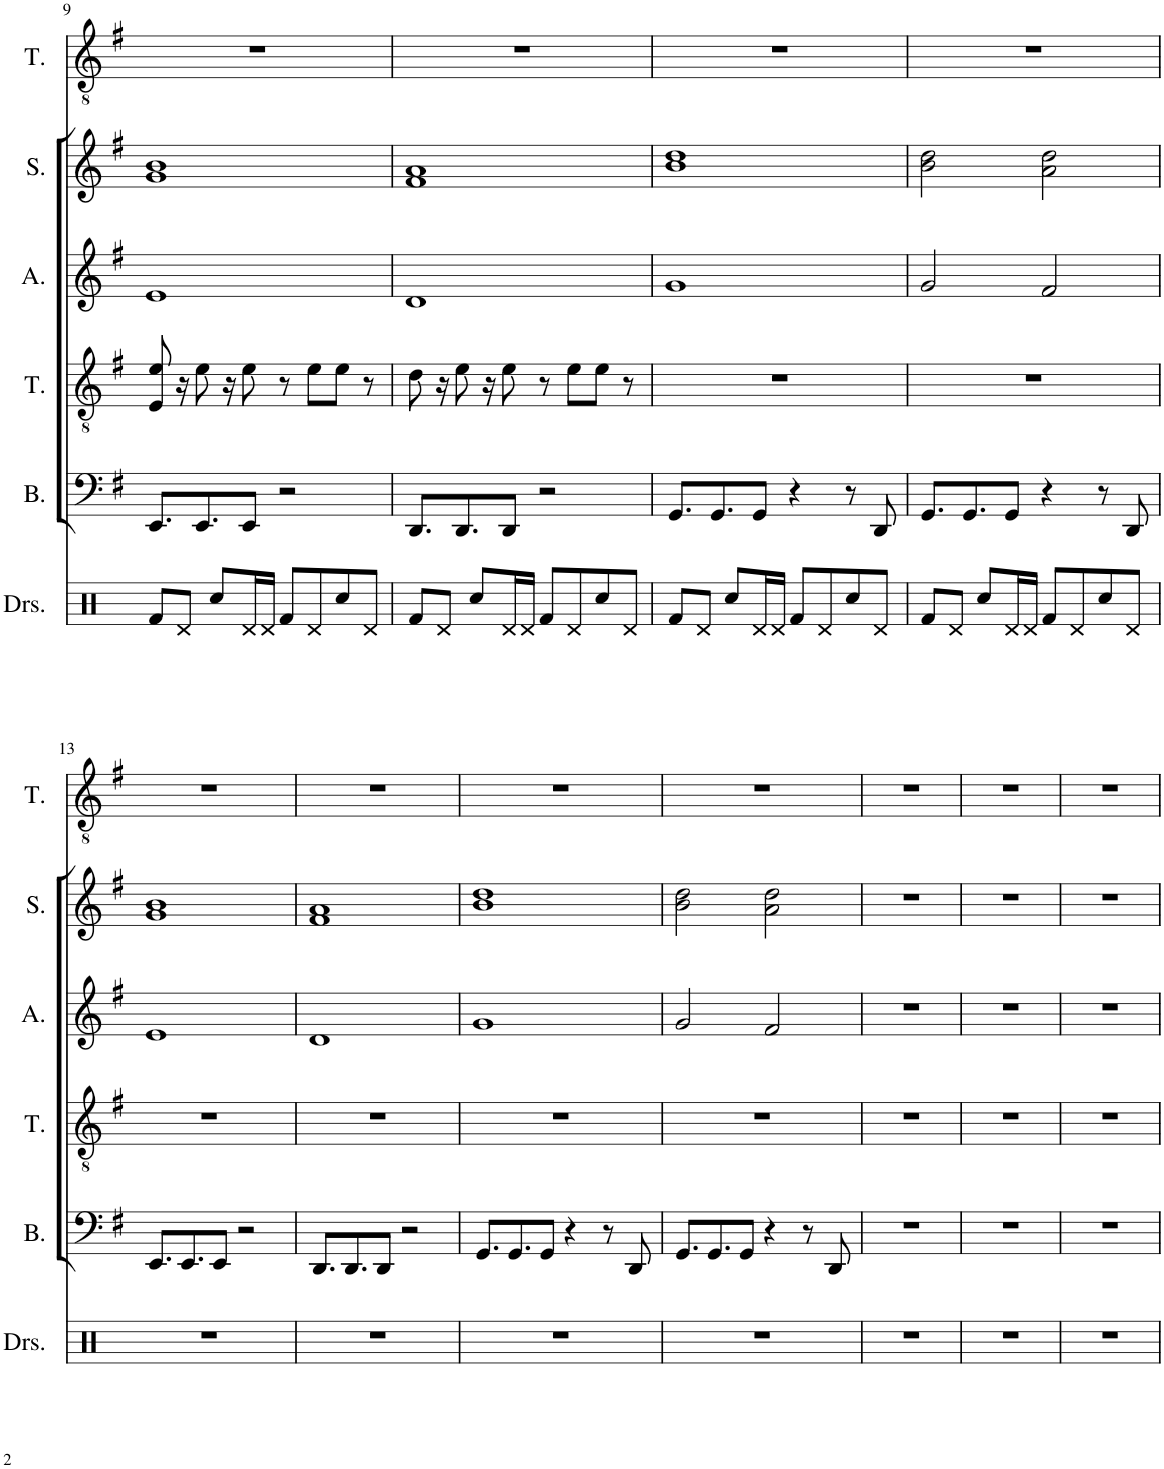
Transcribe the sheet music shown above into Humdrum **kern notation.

**kern	**kern	**kern	**kern	**kern	**kern
*part6	*part5	*part4	*part3	*part2	*part1
*staff6	*staff5	*staff4	*staff3	*staff2	*staff1
*I"Drumset	*I"Bass	*I"Tenor	*I"Alto	*I"Soprano	*I"Tenor
*I'Drs.	*I'B.	*I'T.	*I'A.	*I'S.	*I'T.
!!LO:PB:g=z
*clefX	*clefF4	*clefGv2	*clefG2	*clefG2	*clefGv2
*k[]	*k[f#]	*k[f#]	*k[f#]	*k[f#]	*k[f#]
*M4/4	*M4/4	*M4/4	*M4/4	*M4/4	*M4/4
=9	=9	=9	=9	=9	=9
8Rf/L	8.EE/L	8E/ 8e/	1e	1g 1b	1r
8Rd/J	.	16r	.	.	.
.	8.EE/	8e\	.	.	.
8Rcc/L	.	.	.	.	.
.	.	16r	.	.	.
16Rd/L	8EE/J	8e\	.	.	.
16Rd/JJ	.	.	.	.	.
8Rf/L	2r	8r	.	.	.
8Rd/	.	8e\L	.	.	.
8Rcc/	.	8e\J	.	.	.
8Rd/J	.	8r	.	.	.
=10	=10	=10	=10	=10	=10
8Rf/L	8.DD/L	8d\	1d	1f# 1a	1r
8Rd/J	.	16r	.	.	.
.	8.DD/	8e\	.	.	.
8Rcc/L	.	.	.	.	.
.	.	16r	.	.	.
16Rd/L	8DD/J	8e\	.	.	.
16Rd/JJ	.	.	.	.	.
8Rf/L	2r	8r	.	.	.
8Rd/	.	8e\L	.	.	.
8Rcc/	.	8e\J	.	.	.
8Rd/J	.	8r	.	.	.
=11	=11	=11	=11	=11	=11
8Rf/L	8.GG/L	1r	1g	1b 1dd	1r
8Rd/J	.	.	.	.	.
.	8.GG/	.	.	.	.
8Rcc/L	.	.	.	.	.
16Rd/L	8GG/J	.	.	.	.
16Rd/JJ	.	.	.	.	.
8Rf/L	4r	.	.	.	.
8Rd/	.	.	.	.	.
8Rcc/	8r	.	.	.	.
8Rd/J	8DD/	.	.	.	.
=12	=12	=12	=12	=12	=12
8Rf/L	8.GG/L	1r	2g/	2b\ 2dd\	1r
8Rd/J	.	.	.	.	.
.	8.GG/	.	.	.	.
8Rcc/L	.	.	.	.	.
16Rd/L	8GG/J	.	.	.	.
16Rd/JJ	.	.	.	.	.
8Rf/L	4r	.	2f#/	2a\ 2dd\	.
8Rd/	.	.	.	.	.
8Rcc/	8r	.	.	.	.
8Rd/J	8DD/	.	.	.	.
!!LO:LB:g=z
=13	=13	=13	=13	=13	=13
1r	8.EE/L	1r	1e	1g 1b	1r
.	8.EE/	.	.	.	.
.	8EE/J	.	.	.	.
.	2r	.	.	.	.
=14	=14	=14	=14	=14	=14
1r	8.DD/L	1r	1d	1f# 1a	1r
.	8.DD/	.	.	.	.
.	8DD/J	.	.	.	.
.	2r	.	.	.	.
=15	=15	=15	=15	=15	=15
1r	8.GG/L	1r	1g	1b 1dd	1r
.	8.GG/	.	.	.	.
.	8GG/J	.	.	.	.
.	4r	.	.	.	.
.	8r	.	.	.	.
.	8DD/	.	.	.	.
=16	=16	=16	=16	=16	=16
1r	8.GG/L	1r	2g/	2b\ 2dd\	1r
.	8.GG/	.	.	.	.
.	8GG/J	.	.	.	.
.	4r	.	2f#/	2a\ 2dd\	.
.	8r	.	.	.	.
.	8DD/	.	.	.	.
=17	=17	=17	=17	=17	=17
1r	1r	1r	1r	1r	1r
=18	=18	=18	=18	=18	=18
1r	1r	1r	1r	1r	1r
=19	=19	=19	=19	=19	=19
1r	1r	1r	1r	1r	1r
=	=	=	=	=	=
*-	*-	*-	*-	*-	*-
